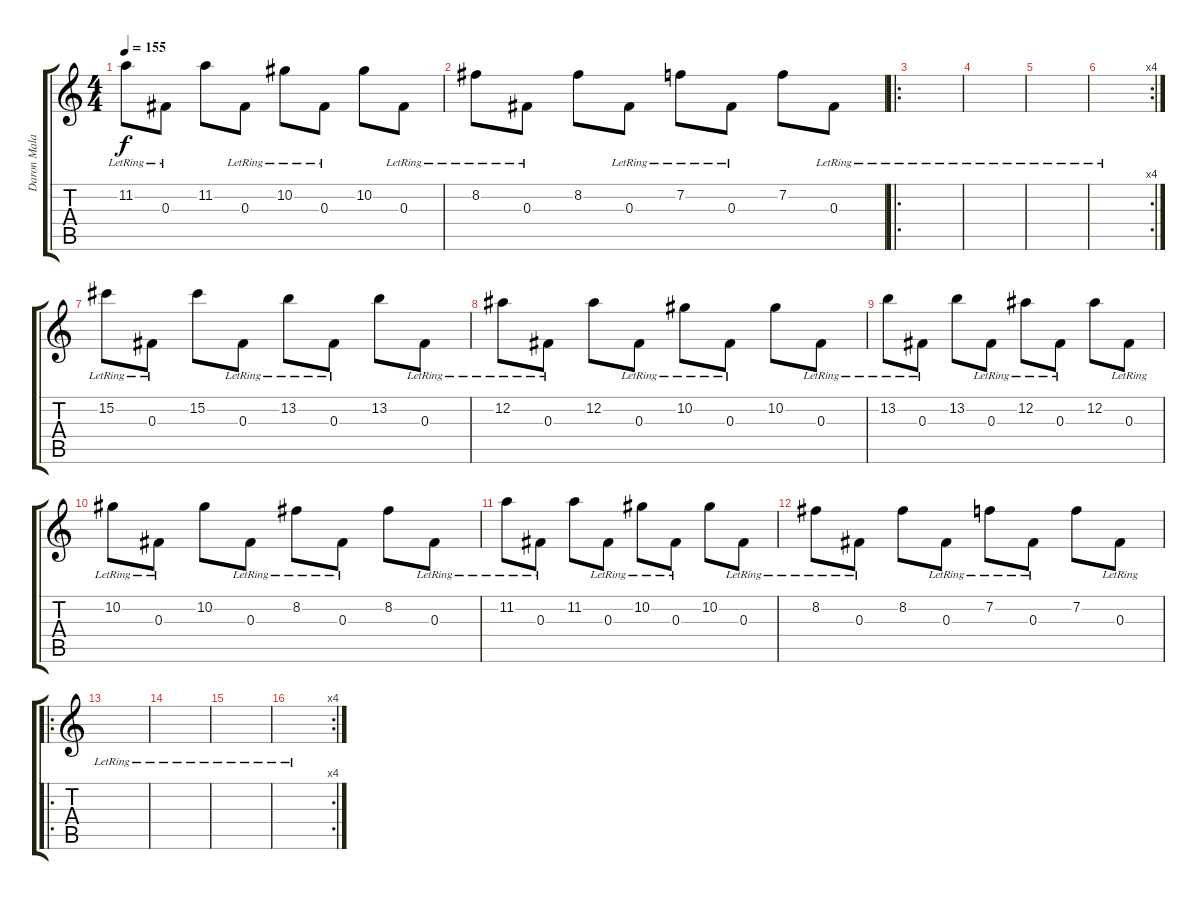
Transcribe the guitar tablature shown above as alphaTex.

\track ("Daron Malakian - Intro" "Daron Mala") {instrument electricguitarclean}
\staff {score tabs}
\tuning (Eb4 Bb3 Gb3 Db3 Ab2 Db2) {hide}
\ts (4 4)
\tempo 155
\clef g2
\ks c
11.2{lr}.8{dy f} 0.3{lr}.8 11.2.8 0.3{lr}.8 10.2{lr}.8 0.3{lr}.8 10.2.8 0.3{lr}.8 |
8.2{lr}.8 0.3{lr}.8 8.2.8 0.3{lr}.8 7.2{lr}.8 0.3{lr}.8 7.2.8 0.3{lr}.8 |
\ro
|
|
|
\rc 4
|
15.2{lr}.8 0.3{lr}.8 15.2.8 0.3{lr}.8 13.2{lr}.8 0.3{lr}.8 13.2.8 0.3{lr}.8 |
12.2{lr}.8 0.3{lr}.8 12.2.8 0.3{lr}.8 10.2{lr}.8 0.3{lr}.8 10.2.8 0.3{lr}.8 |
13.2{lr}.8 0.3{lr}.8 13.2.8 0.3{lr}.8 12.2{lr}.8 0.3{lr}.8 12.2.8 0.3{lr}.8 |
10.2{lr}.8 0.3{lr}.8 10.2.8 0.3{lr}.8 8.2{lr}.8 0.3{lr}.8 8.2.8 0.3{lr}.8 |
11.2{lr}.8 0.3{lr}.8 11.2.8 0.3{lr}.8 10.2{lr}.8 0.3{lr}.8 10.2.8 0.3{lr}.8 |
8.2{lr}.8 0.3{lr}.8 8.2.8 0.3{lr}.8 7.2{lr}.8 0.3{lr}.8 7.2.8 0.3{lr}.8 |
\ro
|
|
|
\rc 4
